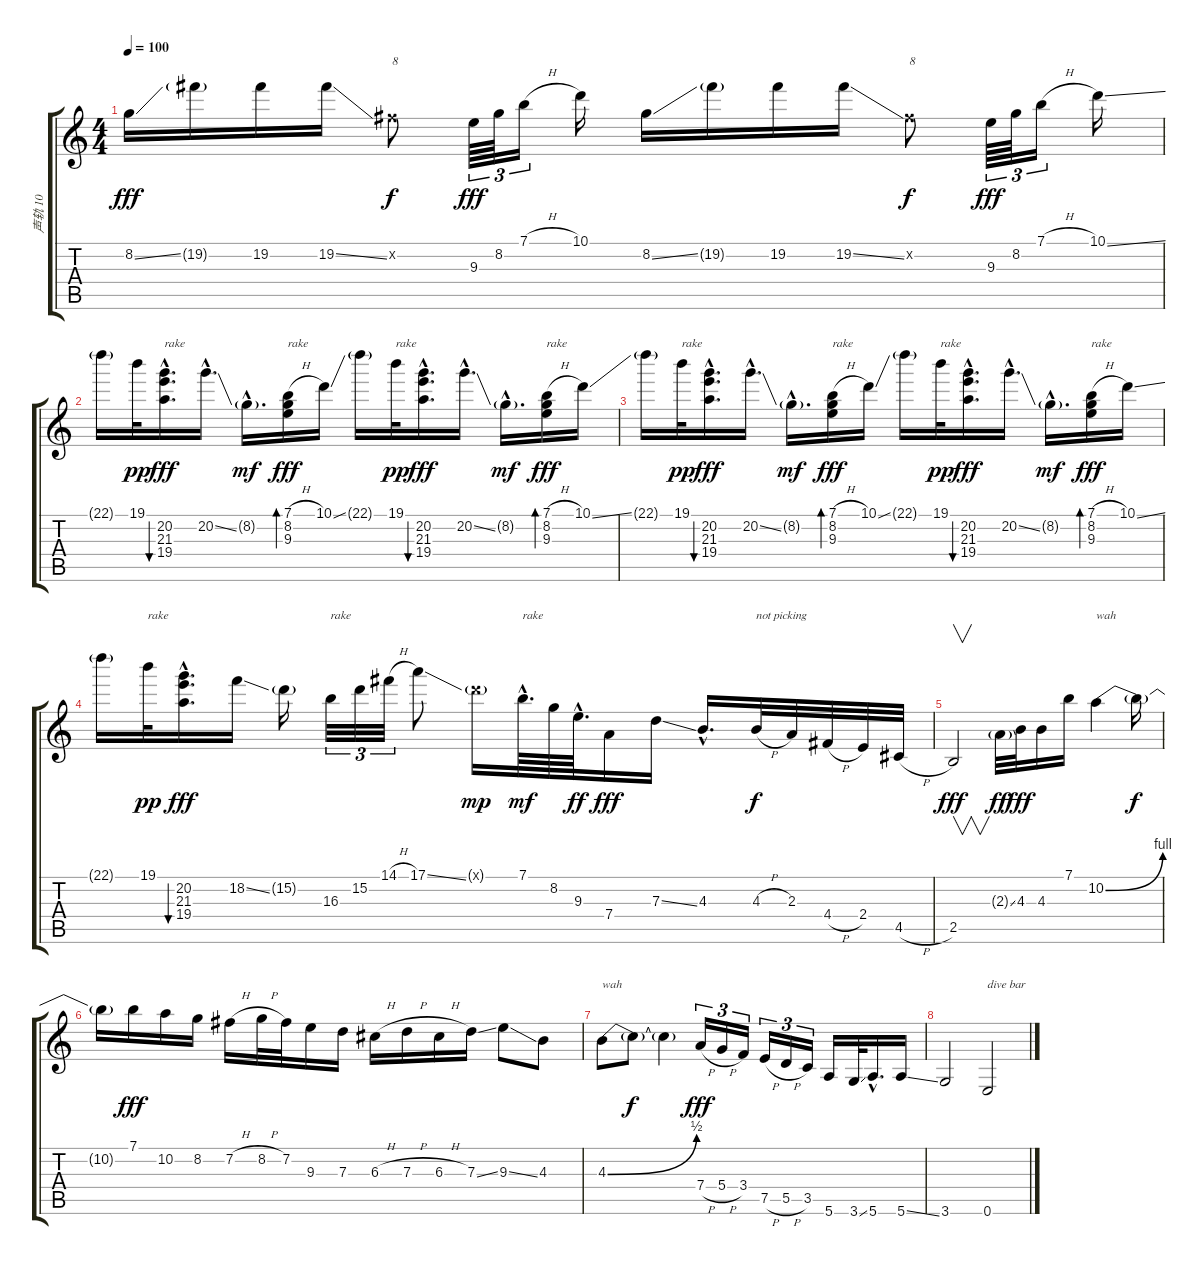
\track ("声轨 10" "声轨 10") {instrument distortionguitar}
\staff {score tabs}
\tuning (E4 B3 G3 D3 A2 E2) {hide}
\ts (4 4)
\tempo 100
\clef g2
\ks c
8.2{ss}.16{dy fff} 19.2{g}.16 19.2.16 19.2{ss}.16 7.2{x}.8{txt "8" dy f} 9.3.64{tu (3 2) dy fff} 8.2.64{tu (3 2)} 7.1{h}.16{tu (3 2)} 10.1.16 8.2{ss}.16 19.2{g}.16 19.2.16 19.2{ss}.16 7.2{x}.8{txt "8" dy f} 9.3.64{tu (3 2) dy fff} 8.2.64{tu (3 2)} 7.1{h}.16{tu (3 2)} 10.1{ss}.16 |
22.1{g}.16 19.1.32{dy pp} (20.2{hac} 21.3{hac} 19.4{hac}).16{d bu 120 txt "rake" dy fff} 20.2{ss hac}.16{d} 8.2{g hac}.16{d dy mf} (7.1{h} 8.2 9.3).16{bd 480 txt "rake" dy fff} 10.1{ss}.16 22.1{g}.16 19.1.32{txt "rake" dy pp} (20.2{hac} 21.3{hac} 19.4{hac}).16{d bu 120 dy fff} 20.2{ss hac}.16{d} 8.2{g hac}.16{d dy mf} (7.1{h} 8.2 9.3).16{bd 480 txt "rake" dy fff} 10.1{ss}.16 |
22.1{g}.16 19.1.32{txt "rake" dy pp} (20.2{hac} 21.3{hac} 19.4{hac}).16{d bu 120 dy fff} 20.2{ss hac}.16{d} 8.2{g hac}.16{d dy mf} (7.1{h} 8.2 9.3).16{bd 480 txt "rake" dy fff} 10.1{ss}.16 22.1{g}.16 19.1.32{txt "rake" dy pp} (20.2{hac} 21.3{hac} 19.4{hac}).16{d bu 120 dy fff} 20.2{ss hac}.16{d} 8.2{g hac}.16{d dy mf} (7.1{h} 8.2 9.3).16{bd 480 txt "rake" dy fff} 10.1{ss}.16 |
22.1{g}.16 19.1.32{txt "rake" dy pp} (20.2{hac} 21.3{hac} 19.4{hac}).16{d bu 120 dy fff} 18.2{ss}.16 15.2{g}.16 16.3.32{tu (3 2) txt "rake"} 15.2.32{tu (3 2)} 14.1{h}.32{tu (3 2)} 17.1{ss}.8 10.1{g x}.16{dy mp} 7.1{hac}.64{d txt "rake" dy mf} 8.2.64 9.3{hac}.64{d dy ff} 7.4.16{dy fff} 7.3{ss}.16 4.3{hac}.16{d} 4.3{h}.32{txt "not picking" dy f} 2.3.32 4.4{h}.32 2.4.32 4.5{h}.32 |
2.5.2{v dy fff} 2.3{ss g}.32{dy ff} 4.3.32{dy fff} 4.3.16 7.1.16 10.2{be (bend 0 0 60 4)}.4{txt "wah"} 10.2{t}.16{dy f} |
10.2{t}.16 7.1.16{dy fff} 10.2.16 8.2.16 7.2{h}.16 8.2{h}.32 7.2.32 9.3.16 7.3.16 6.3{h}.16 7.3{h}.16 6.3{h}.16 7.3{ss}.16 9.3{ss}.8 4.3.8 |
4.3{be (bend 0 0 60 2)}.8{txt "wah"} 4.3{t}.8{dy f} 4.3{t}.4 7.4{h}.16{tu (3 2) dy fff} 5.4{h}.16{tu (3 2)} 3.4.16{tu (3 2)} 7.5{h}.16{tu (3 2)} 5.5{h}.16{tu (3 2)} 3.5.16{tu (3 2)} 5.6.16 3.6{ss}.32 5.6{hac}.16{d} 5.6{ss}.16 |
3.6.2 0.6.2{txt "dive bar" volume 0}
